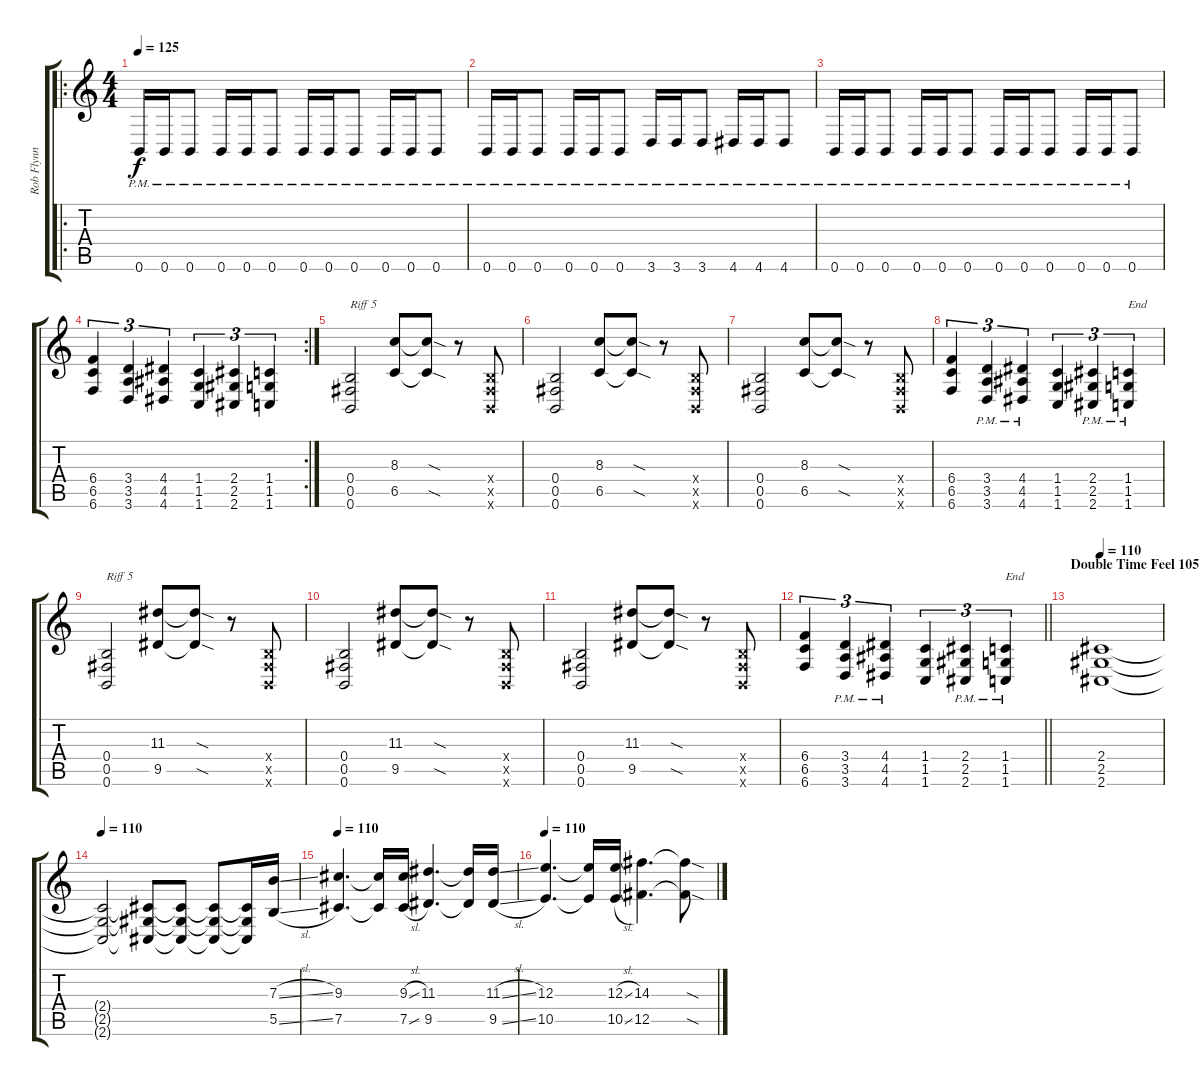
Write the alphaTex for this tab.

\track ("Rob Flynn" "Rob Flynn") {instrument overdrivenguitar}
\staff {score tabs}
\tuning (Db4 Ab3 E3 B2 Gb2 B1) {hide}
\ro
\ts (4 4)
\tempo 125
\clef g2
\ks c
0.6{pm}.16{dy f} 0.6{pm}.16 0.6{pm}.8 0.6{pm}.16 0.6{pm}.16 0.6{pm}.8 0.6{pm}.16 0.6{pm}.16 0.6{pm}.8 0.6{pm}.16 0.6{pm}.16 0.6{pm}.8 |
0.6{pm}.16 0.6{pm}.16 0.6{pm}.8 0.6{pm}.16 0.6{pm}.16 0.6{pm}.8 3.6{pm}.16 3.6{pm}.16 3.6{pm}.8 4.6{pm}.16 4.6{pm}.16 4.6{pm}.8 |
0.6{pm}.16 0.6{pm}.16 0.6{pm}.8 0.6{pm}.16 0.6{pm}.16 0.6{pm}.8 0.6{pm}.16 0.6{pm}.16 0.6{pm}.8 0.6{pm}.16 0.6{pm}.16 0.6{pm}.8 |
\rc 2
(6.4 6.5 6.6).4{tu (3 2)} (3.4 3.5 3.6).4{tu (3 2)} (4.4 4.5 4.6).4{tu (3 2)} (1.4 1.5 1.6).4{tu (3 2)} (2.4 2.5 2.6).4{tu (3 2)} (1.4 1.5 1.6).4{tu (3 2)} |
(0.4 0.5 0.6).2{txt "Riff 5"} (8.3 6.5).8 (8.3{sod t} 6.5{sod t}).8 r.8 (0.4{x} 0.5{x} 0.6{x}).8 |
(0.4 0.5 0.6).2 (8.3 6.5).8 (8.3{sod t} 6.5{sod t}).8 r.8 (0.4{x} 0.5{x} 0.6{x}).8 |
(0.4 0.5 0.6).2 (8.3 6.5).8 (8.3{sod t} 6.5{sod t}).8 r.8 (0.4{x} 0.5{x} 0.6{x}).8 |
(6.4 6.5 6.6).4{tu (3 2)} (3.4{pm} 3.5{pm} 3.6{pm}).4{tu (3 2)} (4.4{pm} 4.5{pm} 4.6{pm}).4{tu (3 2)} (1.4 1.5 1.6).4{tu (3 2)} (2.4{pm} 2.5{pm} 2.6{pm}).4{tu (3 2)} (1.4{pm} 1.5{pm} 1.6{pm}).4{tu (3 2) txt "End"} |
(0.4 0.5 0.6).2{txt "Riff 5"} (11.3 9.5).8 (11.3{sod t} 9.5{sod t}).8 r.8 (0.4{x} 0.5{x} 0.6{x}).8 |
(0.4 0.5 0.6).2 (11.3 9.5).8 (11.3{sod t} 9.5{sod t}).8 r.8 (0.4{x} 0.5{x} 0.6{x}).8 |
(0.4 0.5 0.6).2 (11.3 9.5).8 (11.3{sod t} 9.5{sod t}).8 r.8 (0.4{x} 0.5{x} 0.6{x}).8 |
\barLineRight lightlight
(6.4 6.5 6.6).4{tu (3 2)} (3.4{pm} 3.5{pm} 3.6{pm}).4{tu (3 2)} (4.4{pm} 4.5{pm} 4.6{pm}).4{tu (3 2)} (1.4 1.5 1.6).4{tu (3 2)} (2.4{pm} 2.5{pm} 2.6{pm}).4{tu (3 2)} (1.4{pm} 1.5{pm} 1.6{pm}).4{tu (3 2) txt "End"} |
\section ("" "Double Time Feel 105")
\tempo 105
\tempo 110
(2.4 2.5 2.6).1 |
\tempo 110
(2.4{t} 2.5{t} 2.6{t}).2 (2.4{t} 2.5{t} 2.6{t}).8 (2.4{t} 2.5{t} 2.6{t}).8 (2.4{t} 2.5{t} 2.6{t}).8 (2.4{t} 2.5{t} 2.6{t}).16 (7.3{sl} 5.5{sl}).16 |
\tempo 110
(9.3 7.5).4{d} (9.3{t} 7.5{t}).16 (9.3{sl} 7.5{sl}).16 (11.3 9.5).4{d} (11.3{t} 9.5{t}).16 (11.3{sl} 9.5{sl}).16 |
\tempo 110
(12.3 10.5).4{d} (12.3{t} 10.5{t}).16 (12.3{sl} 10.5{sl}).16 (14.3 12.5).4{d} (14.3{sod t} 12.5{sod t}).8
